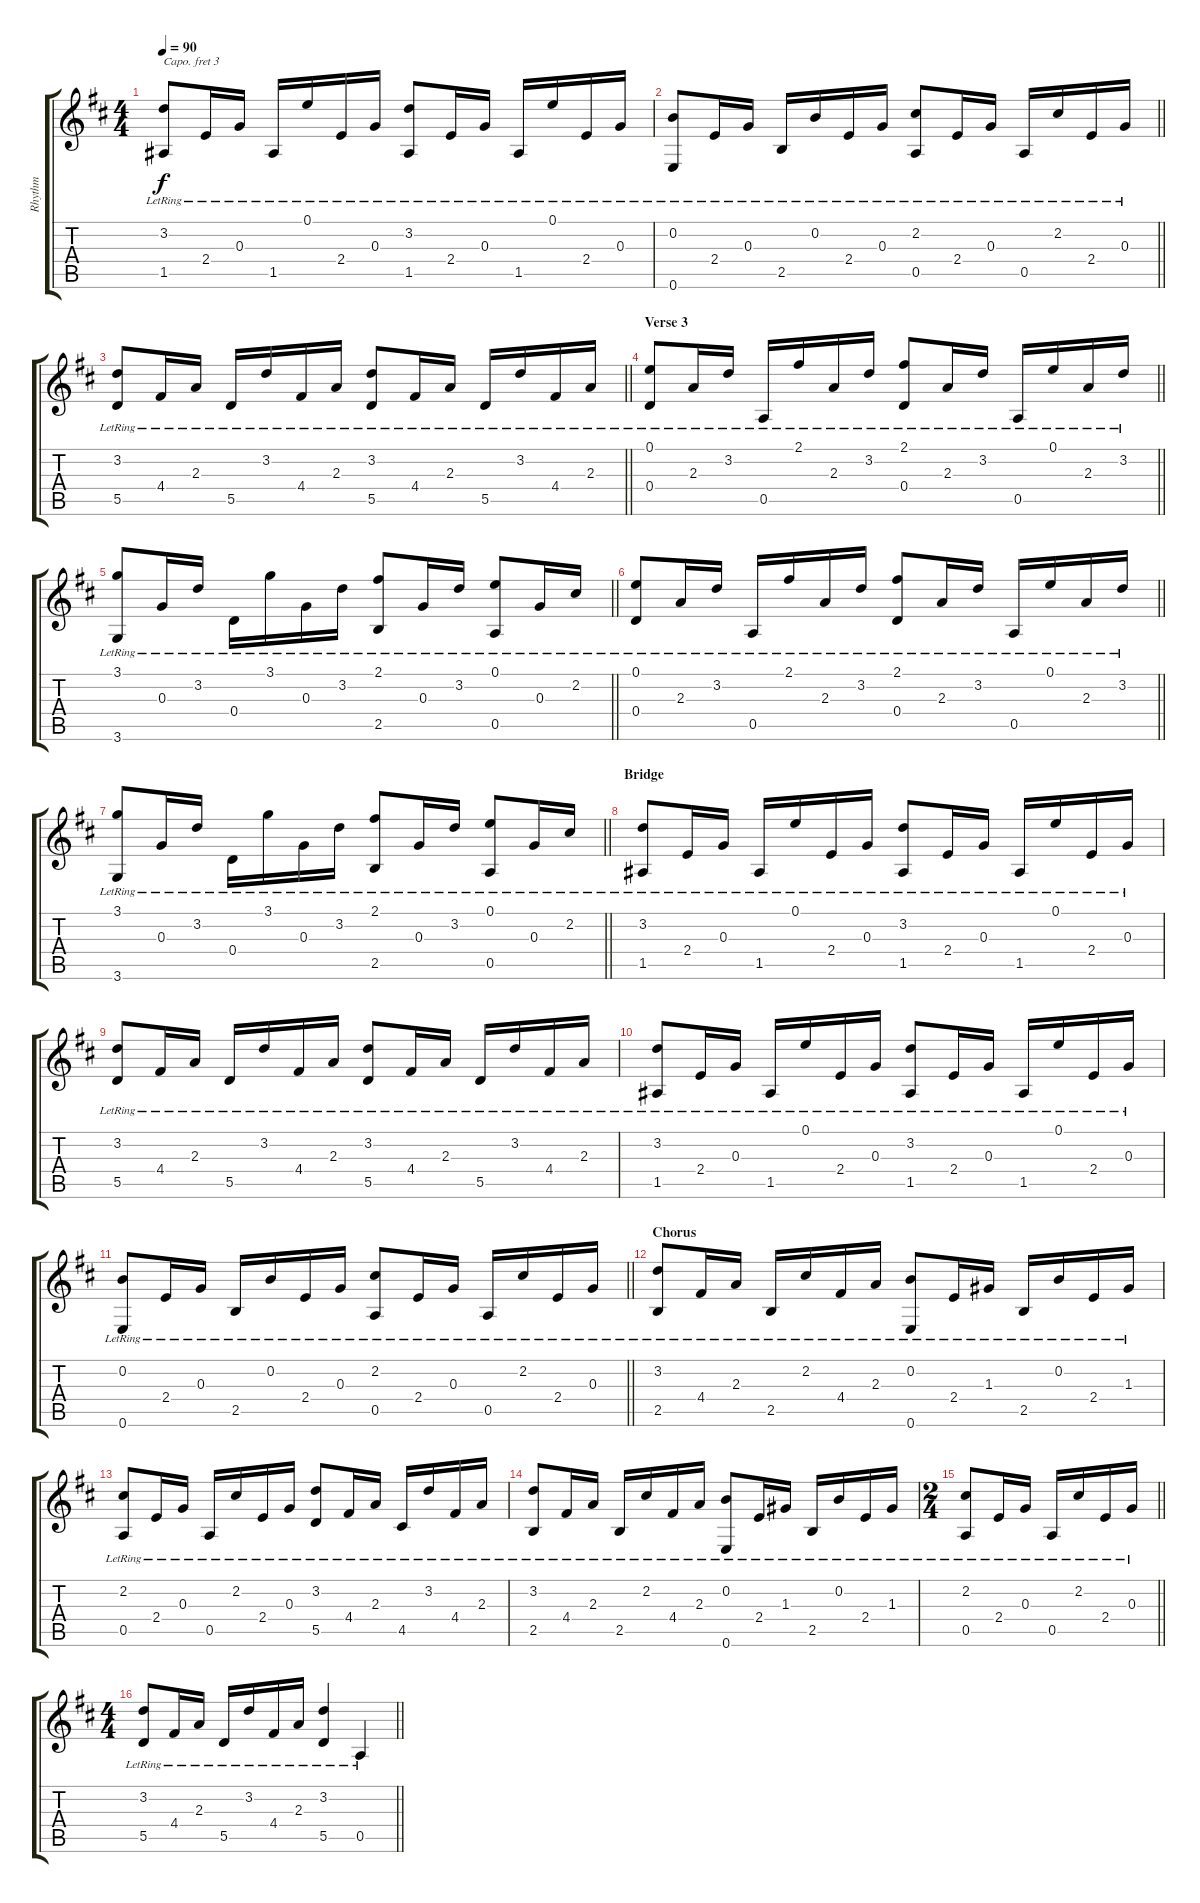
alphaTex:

\track ("Rhythm" "Rhythm") {mute instrument acousticguitarsteel}
\staff {score tabs}
\capo 3
\tuning (Db4 Ab3 E3 B2 Gb2 Db2) {hide}
\ts (4 4)
\tempo 90
\clef g2
\ks d
(3.2{lr} 1.5{lr}).8{dy f} 2.4{lr}.16 0.3{lr}.16 1.5{lr}.16 0.1{lr}.16 2.4{lr}.16 0.3{lr}.16 (3.2{lr} 1.5{lr}).8 2.4{lr}.16 0.3{lr}.16 1.5{lr}.16 0.1{lr}.16 2.4{lr}.16 0.3{lr}.16 |
\barLineRight lightlight
(0.2{lr} 0.6{lr}).8 2.4{lr}.16 0.3{lr}.16 2.5{lr}.16 0.2{lr}.16 2.4{lr}.16 0.3{lr}.16 (2.2{lr} 0.5{lr}).8 2.4{lr}.16 0.3{lr}.16 0.5{lr}.16 2.2{lr}.16 2.4{lr}.16 0.3{lr}.16 |
\barLineRight lightlight
(3.2{lr} 5.5{lr}).8 4.4{lr}.16 2.3{lr}.16 5.5{lr}.16 3.2{lr}.16 4.4{lr}.16 2.3{lr}.16 (3.2{lr} 5.5{lr}).8 4.4{lr}.16 2.3{lr}.16 5.5{lr}.16 3.2{lr}.16 4.4{lr}.16 2.3{lr}.16 |
\section ("" "Verse 3")
\barLineRight lightlight
(0.1{lr} 0.4{lr}).8 2.3{lr}.16 3.2{lr}.16 0.5{lr}.16 2.1{lr}.16 2.3{lr}.16 3.2{lr}.16 (2.1{lr} 0.4{lr}).8 2.3{lr}.16 3.2{lr}.16 0.5{lr}.16 0.1{lr}.16 2.3{lr}.16 3.2{lr}.16 |
\barLineRight lightlight
(3.1{lr} 3.6{lr}).8 0.3{lr}.16 3.2{lr}.16 0.4{lr}.16 3.1{lr}.16 0.3{lr}.16 3.2{lr}.16 (2.1{lr} 2.5{lr}).8 0.3{lr}.16 3.2{lr}.16 (0.1{lr} 0.5{lr}).8 0.3{lr}.16 2.2{lr}.16 |
\barLineRight lightlight
(0.1{lr} 0.4{lr}).8 2.3{lr}.16 3.2{lr}.16 0.5{lr}.16 2.1{lr}.16 2.3{lr}.16 3.2{lr}.16 (2.1{lr} 0.4{lr}).8 2.3{lr}.16 3.2{lr}.16 0.5{lr}.16 0.1{lr}.16 2.3{lr}.16 3.2{lr}.16 |
\barLineRight lightlight
(3.1{lr} 3.6{lr}).8 0.3{lr}.16 3.2{lr}.16 0.4{lr}.16 3.1{lr}.16 0.3{lr}.16 3.2{lr}.16 (2.1{lr} 2.5{lr}).8 0.3{lr}.16 3.2{lr}.16 (0.1{lr} 0.5{lr}).8 0.3{lr}.16 2.2{lr}.16 |
\section ("" "Bridge")
(3.2{lr} 1.5{lr}).8 2.4{lr}.16 0.3{lr}.16 1.5{lr}.16 0.1{lr}.16 2.4{lr}.16 0.3{lr}.16 (3.2{lr} 1.5{lr}).8 2.4{lr}.16 0.3{lr}.16 1.5{lr}.16 0.1{lr}.16 2.4{lr}.16 0.3{lr}.16 |
(3.2{lr} 5.5{lr}).8 4.4{lr}.16 2.3{lr}.16 5.5{lr}.16 3.2{lr}.16 4.4{lr}.16 2.3{lr}.16 (3.2{lr} 5.5{lr}).8 4.4{lr}.16 2.3{lr}.16 5.5{lr}.16 3.2{lr}.16 4.4{lr}.16 2.3{lr}.16 |
(3.2{lr} 1.5{lr}).8 2.4{lr}.16 0.3{lr}.16 1.5{lr}.16 0.1{lr}.16 2.4{lr}.16 0.3{lr}.16 (3.2{lr} 1.5{lr}).8 2.4{lr}.16 0.3{lr}.16 1.5{lr}.16 0.1{lr}.16 2.4{lr}.16 0.3{lr}.16 |
\barLineRight lightlight
(0.2{lr} 0.6{lr}).8 2.4{lr}.16 0.3{lr}.16 2.5{lr}.16 0.2{lr}.16 2.4{lr}.16 0.3{lr}.16 (2.2{lr} 0.5{lr}).8 2.4{lr}.16 0.3{lr}.16 0.5{lr}.16 2.2{lr}.16 2.4{lr}.16 0.3{lr}.16 |
\section ("" "Chorus")
(3.2{lr} 2.5{lr}).8 4.4{lr}.16 2.3{lr}.16 2.5{lr}.16 2.2{lr}.16 4.4{lr}.16 2.3{lr}.16 (0.2{lr} 0.6{lr}).8 2.4{lr}.16 1.3{lr}.16 2.5{lr}.16 0.2{lr}.16 2.4{lr}.16 1.3{lr}.16 |
(2.2{lr} 0.5{lr}).8 2.4{lr}.16 0.3{lr}.16 0.5{lr}.16 2.2{lr}.16 2.4{lr}.16 0.3{lr}.16 (3.2{lr} 5.5{lr}).8 4.4{lr}.16 2.3{lr}.16 4.5{lr}.16 3.2{lr}.16 4.4{lr}.16 2.3{lr}.16 |
(3.2{lr} 2.5{lr}).8 4.4{lr}.16 2.3{lr}.16 2.5{lr}.16 2.2{lr}.16 4.4{lr}.16 2.3{lr}.16 (0.2{lr} 0.6{lr}).8 2.4{lr}.16 1.3{lr}.16 2.5{lr}.16 0.2{lr}.16 2.4{lr}.16 1.3{lr}.16 |
\ts (2 4)
\barLineRight lightlight
(2.2{lr} 0.5{lr}).8 2.4{lr}.16 0.3{lr}.16 0.5{lr}.16 2.2{lr}.16 2.4{lr}.16 0.3{lr}.16 |
\ts (4 4)
\barLineRight lightlight
(3.2{lr} 5.5{lr}).8 4.4{lr}.16 2.3{lr}.16 5.5{lr}.16 3.2{lr}.16 4.4{lr}.16 2.3{lr}.16 (3.2{lr} 5.5{lr}).4 0.5{lr}.4
